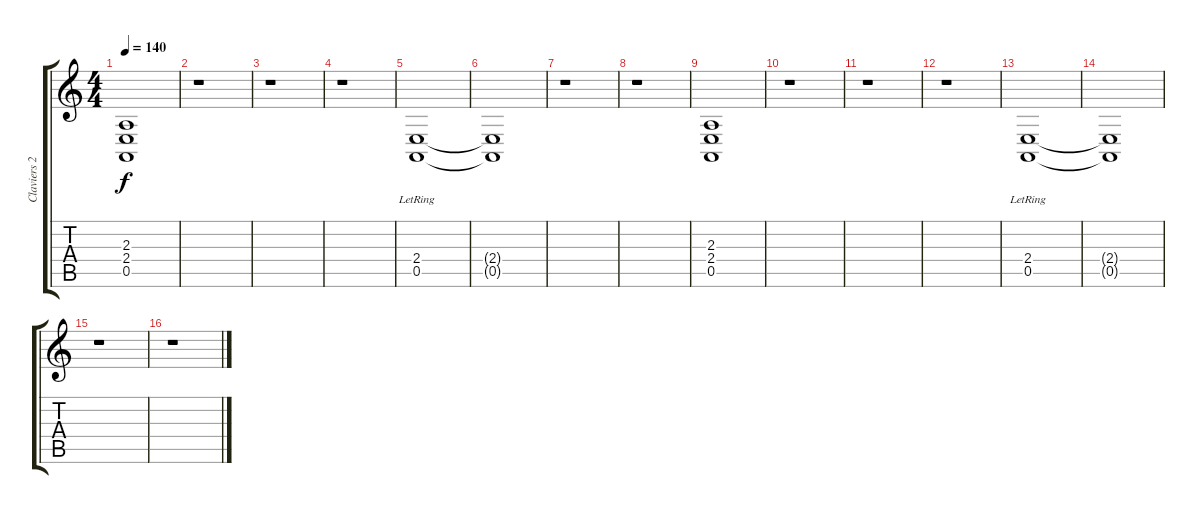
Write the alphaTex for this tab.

\track ("Claviers 2" "Claviers 2") {instrument fx5brightness}
\staff {score tabs}
\tuning (E4 B3 G3 D3 A2 E2) {hide}
\ts (4 4)
\tempo 140
\clef g2
\ks c
(2.3 2.4 0.5).1{dy f} |
r.1 |
r.1 |
r.1 |
(2.4{lr} 0.5{lr}).1 |
(2.4{t} 0.5{t}).1 |
r.1 |
r.1 |
(2.3 2.4 0.5).1{volume 7} |
r.1 |
r.1 |
r.1 |
(2.4{lr} 0.5{lr}).1{volume 0} |
(2.4{t} 0.5{t}).1 |
r.1 |
r.1
